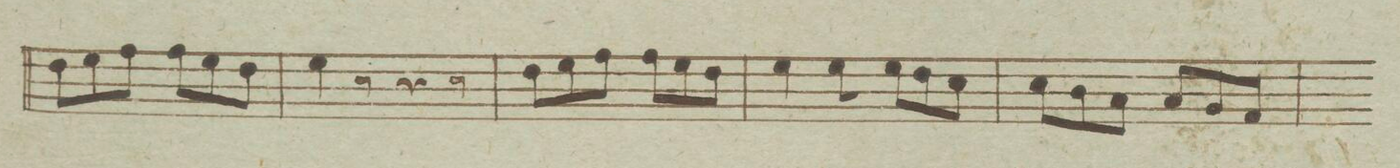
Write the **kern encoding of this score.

**kern	**dynam
*I"Clarinetto 1o. in B	*
*clefG2	*
*k[b-e-]	*
*met(c)	*
*M6/8	*
8cc\L	.
8dd\	.
8ee-\J	.
8ee-\L	.
8dd\	.
8cc\J	.
=65	=65
4dd\	.
8r	.
4r	.
8r	.
=66	=66
8cc\L	.
8dd\	.
8ee-\J	.
8ee-\L	.
8dd\	.
8cc\J	.
=67	=67
4dd\	.
8dd\	.
8dd\L	.
8cc\	.
8b-\J	.
=68	=68
8b-\L	.
8a\	.
8g\J	.
8g/L	.
8f/	.
8e-/J	.
=69	=69
*-	*-
